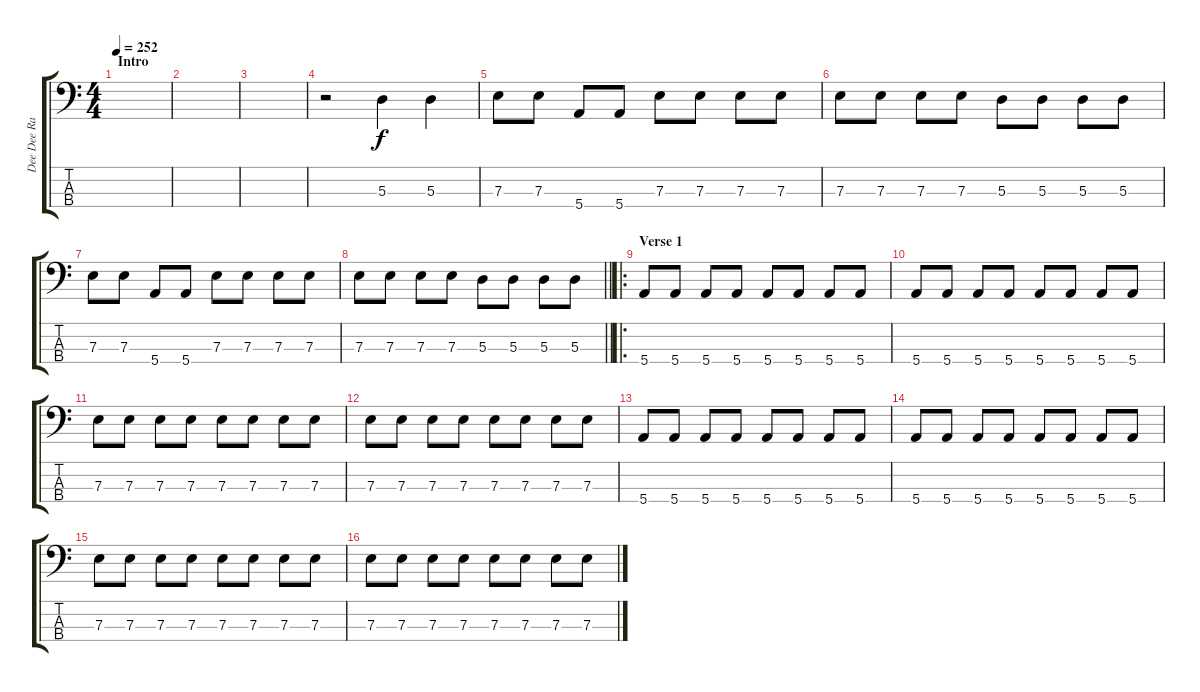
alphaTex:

\track ("Dee Dee Ramone - Bass" "Dee Dee Ra") {instrument electricbasspick}
\staff {score tabs}
\tuning (G2 D2 A1 E1) {hide}
\ts (4 4)
\section ("" "Intro")
\tempo 252
\clef f4
\ks c
|
|
|
r.2 5.3.4 5.3.4 |
7.3.8 7.3.8 5.4.8 5.4.8 7.3.8 7.3.8 7.3.8 7.3.8 |
7.3.8 7.3.8 7.3.8 7.3.8 5.3.8 5.3.8 5.3.8 5.3.8 |
7.3.8 7.3.8 5.4.8 5.4.8 7.3.8 7.3.8 7.3.8 7.3.8 |
\barLineRight lightlight
7.3.8 7.3.8 7.3.8 7.3.8 5.3.8 5.3.8 5.3.8 5.3.8 |
\ro
\section ("" "Verse 1")
5.4.8 5.4.8 5.4.8 5.4.8 5.4.8 5.4.8 5.4.8 5.4.8 |
5.4.8 5.4.8 5.4.8 5.4.8 5.4.8 5.4.8 5.4.8 5.4.8 |
7.3.8 7.3.8 7.3.8 7.3.8 7.3.8 7.3.8 7.3.8 7.3.8 |
7.3.8 7.3.8 7.3.8 7.3.8 7.3.8 7.3.8 7.3.8 7.3.8 |
5.4.8 5.4.8 5.4.8 5.4.8 5.4.8 5.4.8 5.4.8 5.4.8 |
5.4.8 5.4.8 5.4.8 5.4.8 5.4.8 5.4.8 5.4.8 5.4.8 |
7.3.8 7.3.8 7.3.8 7.3.8 7.3.8 7.3.8 7.3.8 7.3.8 |
7.3.8 7.3.8 7.3.8 7.3.8 7.3.8 7.3.8 7.3.8 7.3.8
